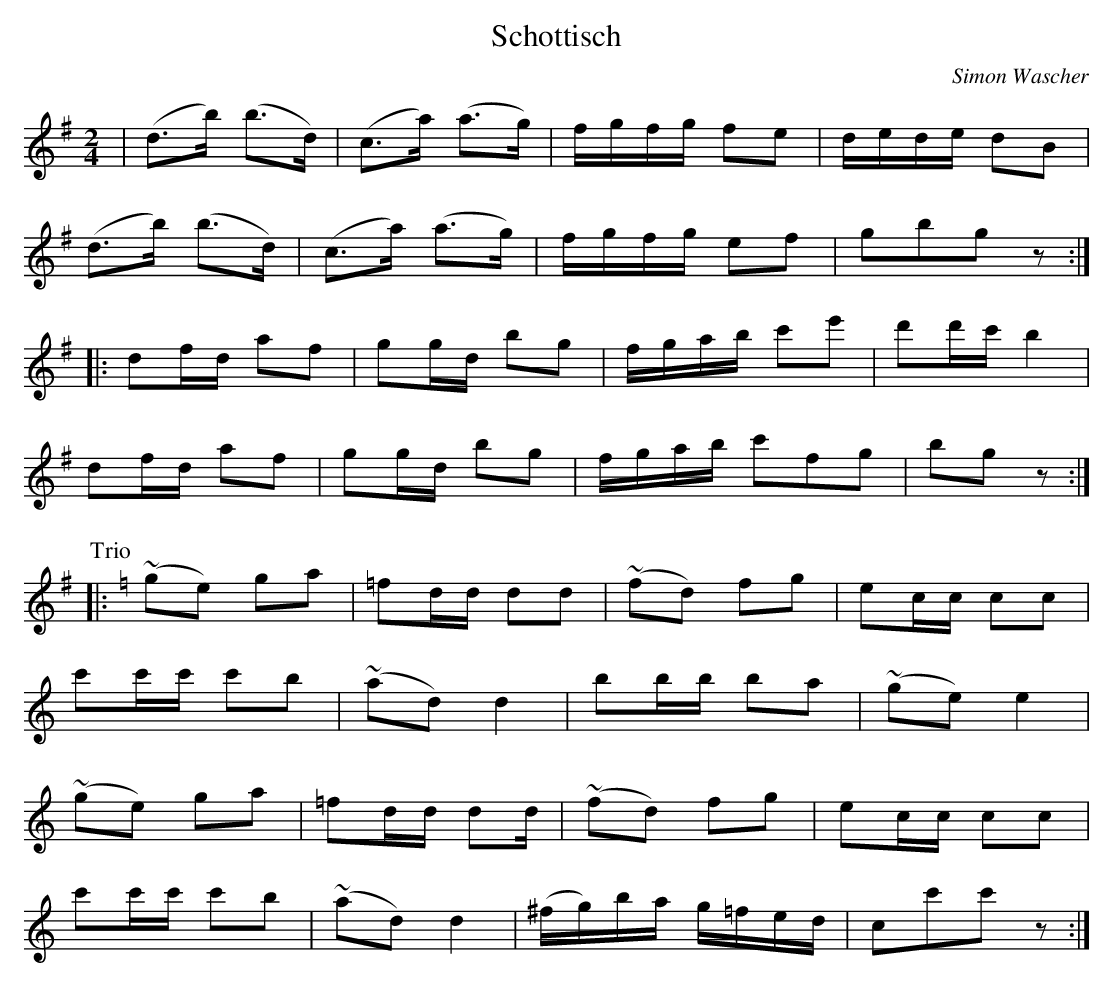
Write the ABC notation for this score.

X:1
T:Schottisch
M:2/4
L:1/16
C:Simon Wascher
K:G %Transposed from F
|(d3b) (b3d)|(c3a) (a3g)|fgfg f2e2|dede d2B2|
(d3b) (b3d)|(c3a) (a3g)|fgfg e2f2|g2b2g2z2:|
|:d2fd a2f2|g2gd b2g2|fgab c'2e'2|d'2d'c'b4|
d2fd a2f2|g2gd b2g2|fgab c'2f2g2|b2g2z2:|
P:Trio
K:C
|:(~g2e2) g2a2|=f2dd d2d2|(~f2d2) f2g2|e2cc c2c2|
c'2c'c' c'2b2|(~a2d2) d4|b2bb b2a2|(~g2e2) e4|
(~g2e2) g2a2|=f2dd d2d|(~f2d2) f2g2|e2cc c2c2|
c'2c'c' c'2b2|(~a2d2) d4|(^fg)ba g=fed|c2c'2c'2z2:|]
